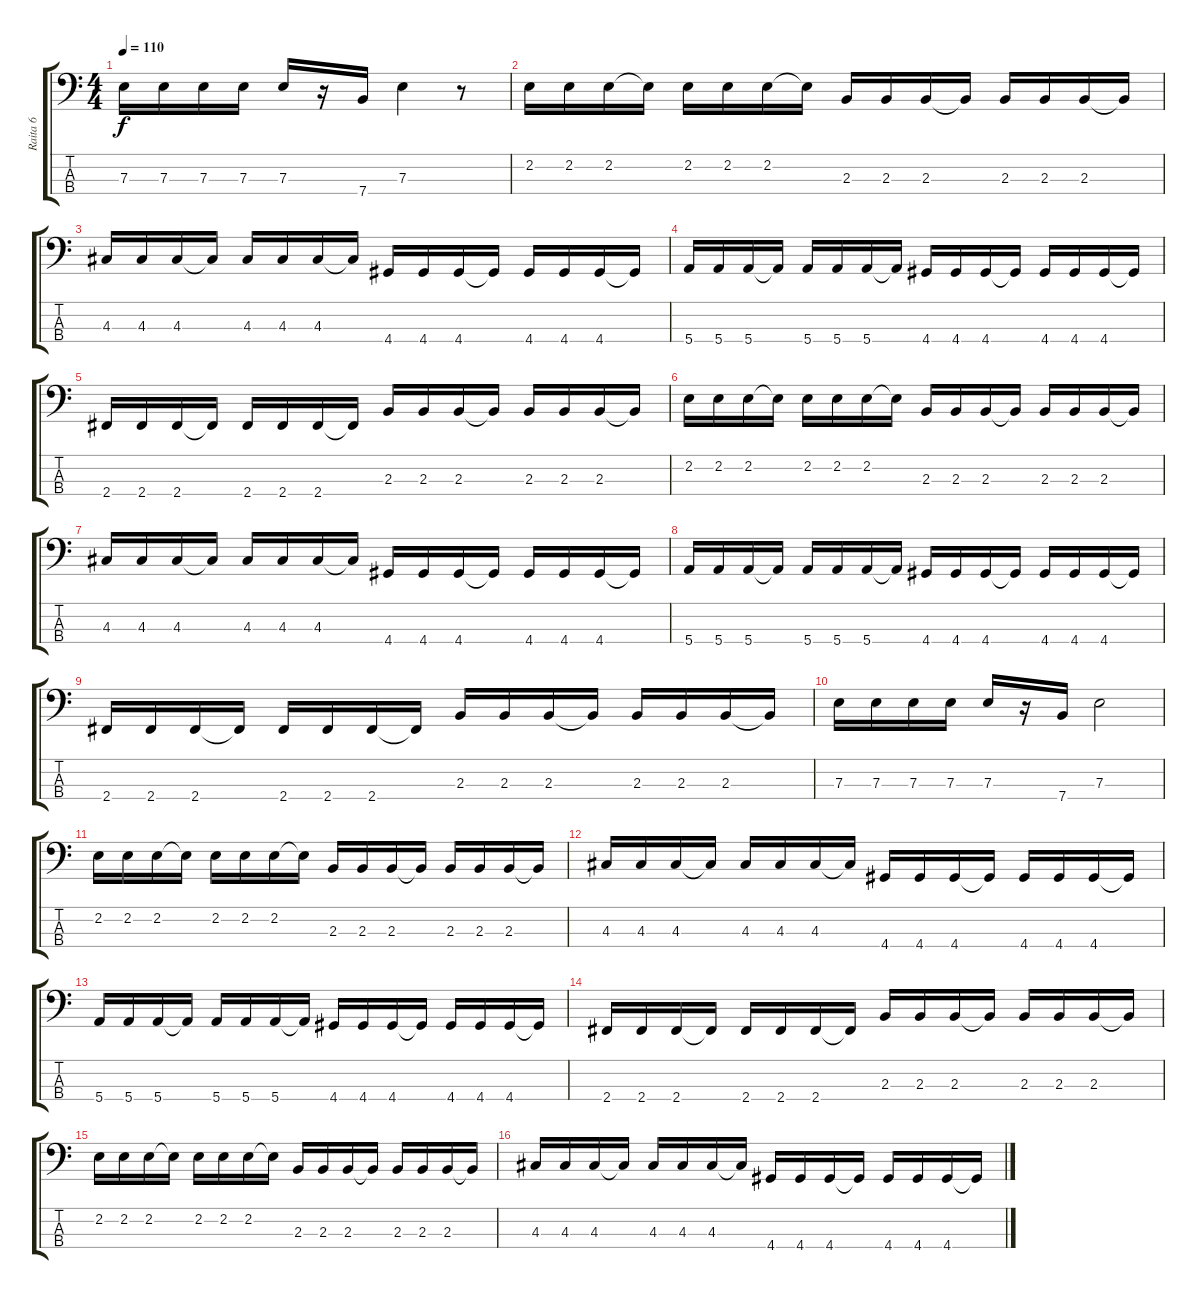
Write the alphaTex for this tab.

\track ("Raita 6" "Raita 6") {instrument electricbassfinger}
\staff {score tabs}
\tuning (G2 D2 A1 E1) {hide}
\ts (4 4)
\tempo 110
\clef f4
\ks c
7.3.16{dy f} 7.3.16 7.3.16 7.3.16 7.3.16 r.16 7.4.16 7.3.4 r.8 |
2.2.16 2.2.16 2.2.16 2.2{t}.16 2.2.16 2.2.16 2.2.16 2.2{t}.16 2.3.16 2.3.16 2.3.16 2.3{t}.16 2.3.16 2.3.16 2.3.16 2.3{t}.16 |
4.3.16 4.3.16 4.3.16 4.3{t}.16 4.3.16 4.3.16 4.3.16 4.3{t}.16 4.4.16 4.4.16 4.4.16 4.4{t}.16 4.4.16 4.4.16 4.4.16 4.4{t}.16 |
5.4.16 5.4.16 5.4.16 5.4{t}.16 5.4.16 5.4.16 5.4.16 5.4{t}.16 4.4.16 4.4.16 4.4.16 4.4{t}.16 4.4.16 4.4.16 4.4.16 4.4{t}.16 |
2.4.16 2.4.16 2.4.16 2.4{t}.16 2.4.16 2.4.16 2.4.16 2.4{t}.16 2.3.16 2.3.16 2.3.16 2.3{t}.16 2.3.16 2.3.16 2.3.16 2.3{t}.16 |
2.2.16 2.2.16 2.2.16 2.2{t}.16 2.2.16 2.2.16 2.2.16 2.2{t}.16 2.3.16 2.3.16 2.3.16 2.3{t}.16 2.3.16 2.3.16 2.3.16 2.3{t}.16 |
4.3.16 4.3.16 4.3.16 4.3{t}.16 4.3.16 4.3.16 4.3.16 4.3{t}.16 4.4.16 4.4.16 4.4.16 4.4{t}.16 4.4.16 4.4.16 4.4.16 4.4{t}.16 |
5.4.16 5.4.16 5.4.16 5.4{t}.16 5.4.16 5.4.16 5.4.16 5.4{t}.16 4.4.16 4.4.16 4.4.16 4.4{t}.16 4.4.16 4.4.16 4.4.16 4.4{t}.16 |
2.4.16 2.4.16 2.4.16 2.4{t}.16 2.4.16 2.4.16 2.4.16 2.4{t}.16 2.3.16 2.3.16 2.3.16 2.3{t}.16 2.3.16 2.3.16 2.3.16 2.3{t}.16 |
7.3.16 7.3.16 7.3.16 7.3.16 7.3.16 r.16 7.4.16 7.3.2 |
2.2.16 2.2.16 2.2.16 2.2{t}.16 2.2.16 2.2.16 2.2.16 2.2{t}.16 2.3.16 2.3.16 2.3.16 2.3{t}.16 2.3.16 2.3.16 2.3.16 2.3{t}.16 |
4.3.16 4.3.16 4.3.16 4.3{t}.16 4.3.16 4.3.16 4.3.16 4.3{t}.16 4.4.16 4.4.16 4.4.16 4.4{t}.16 4.4.16 4.4.16 4.4.16 4.4{t}.16 |
5.4.16 5.4.16 5.4.16 5.4{t}.16 5.4.16 5.4.16 5.4.16 5.4{t}.16 4.4.16 4.4.16 4.4.16 4.4{t}.16 4.4.16 4.4.16 4.4.16 4.4{t}.16 |
2.4.16 2.4.16 2.4.16 2.4{t}.16 2.4.16 2.4.16 2.4.16 2.4{t}.16 2.3.16 2.3.16 2.3.16 2.3{t}.16 2.3.16 2.3.16 2.3.16 2.3{t}.16 |
2.2.16 2.2.16 2.2.16 2.2{t}.16 2.2.16 2.2.16 2.2.16 2.2{t}.16 2.3.16 2.3.16 2.3.16 2.3{t}.16 2.3.16 2.3.16 2.3.16 2.3{t}.16 |
4.3.16 4.3.16 4.3.16 4.3{t}.16 4.3.16 4.3.16 4.3.16 4.3{t}.16 4.4.16 4.4.16 4.4.16 4.4{t}.16 4.4.16 4.4.16 4.4.16 4.4{t}.16
